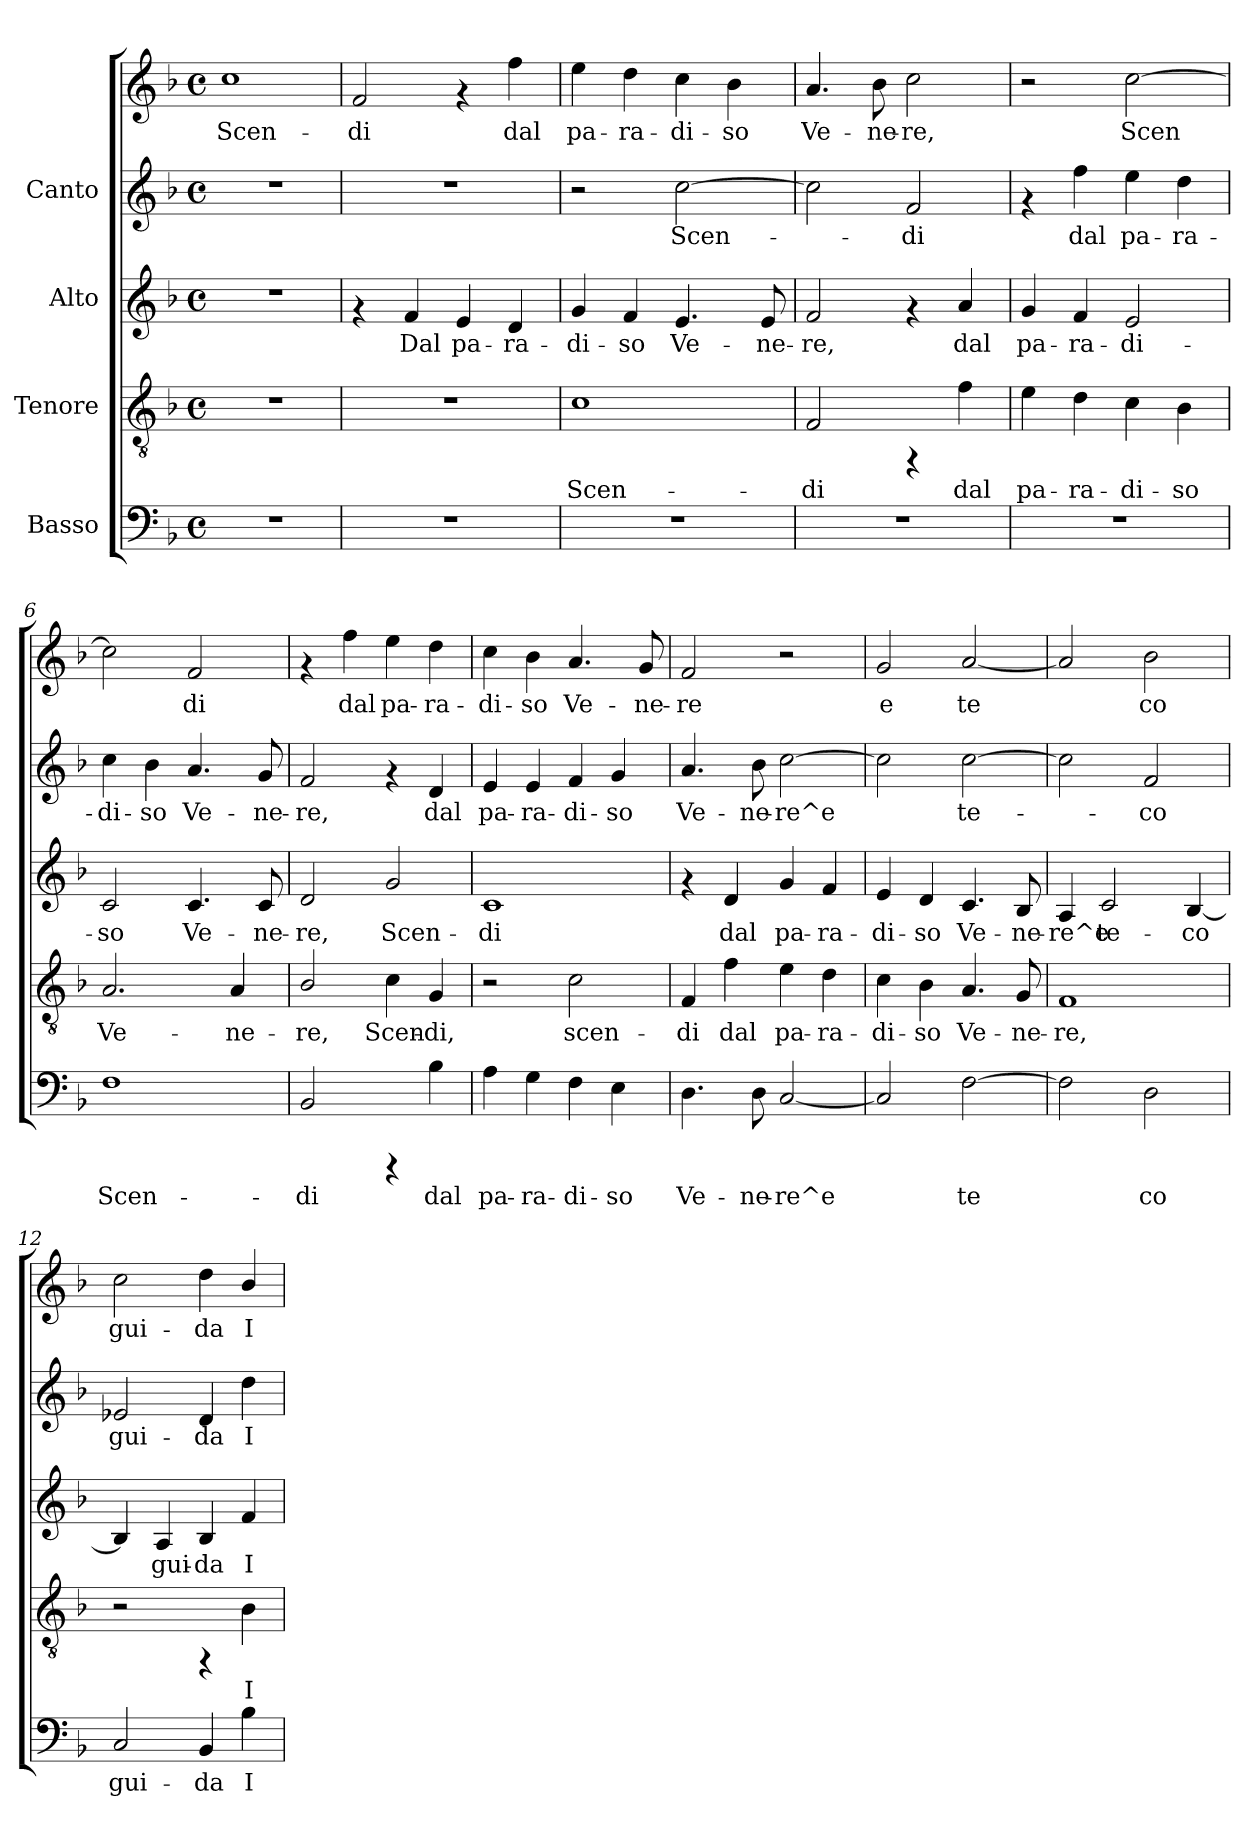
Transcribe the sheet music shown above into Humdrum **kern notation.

**kern	**text	**kern	**text	**kern	**text	**kern	**text	**kern	**text
*part4	*part4	*part3	*part3	*part2	*part2	*part1	*part1	*part1	*part1
*staff5	*staff5	*staff4	*staff4	*staff3	*staff3	*staff2	*staff2	*staff1	*staff1
*I"Basso	*	*I"Tenore	*	*I"Alto	*	*I"Canto	*	*	*
!!LO:PB:g=z
*stria5	*	*stria5	*	*stria5	*	*stria5	*	*stria5	*
*clefF4	*	*clefGv2	*	*clefG2	*	*clefG2	*	*clefG2	*
*k[b-]	*	*k[b-]	*	*k[b-]	*	*k[b-]	*	*k[b-]	*
*F:	*	*F:	*	*F:	*	*F:	*	*F:	*
*M4/4	*	*M4/4	*	*M4/4	*	*M4/4	*	*M4/4	*
*met(c)	*	*met(c)	*	*met(c)	*	*met(c)	*	*met(c)	*
*MM132	*	*MM132	*	*MM132	*	*MM132	*	*MM132	*
=1	=1	=1	=1	=1	=1	=1	=1	=1	=1
!	!	!	!	!	!	!	!	!	!LO:LY:b:cj
1r	.	1r	.	1r	.	1r	.	1cc	Scen-
=2	=2	=2	=2	=2	=2	=2	=2	=2	=2
!	!	!	!	!	!	!	!	!	!LO:LY:b:cj
1r	.	1r	.	4rf	.	1r	.	2f/	-di
!	!	!	!	!	!LO:LY:b:cj	!	!	!	!
.	.	.	.	4f/	Dal	.	.	.	.
!	!	!	!	!	!LO:LY:b:cj	!	!	!	!
.	.	.	.	4e/	pa-	.	.	4rf	.
!	!	!	!	!	!LO:LY:b:cj	!	!	!	!LO:LY:b:cj
.	.	.	.	4d/	-ra-	.	.	4ff\	dal
=3	=3	=3	=3	=3	=3	=3	=3	=3	=3
!	!	!	!LO:LY:b:cj	!	!LO:LY:b:cj	!	!	!	!LO:LY:b:cj
1r	.	1c	Scen-	4g/	-di-	2r	.	4ee\	pa-
!	!	!	!	!	!LO:LY:b:cj	!	!	!	!LO:LY:b:cj
.	.	.	.	4f/	-so	.	.	4dd\	-ra-
!	!	!	!	!	!LO:LY:b:cj	!	!LO:LY:b:cj	!	!LO:LY:b:cj
.	.	.	.	4.e/	Ve-	[>2cc\	Scen-	4cc\	-di-
!	!	!	!	!	!	!	!	!	!LO:LY:b:cj
.	.	.	.	.	.	.	.	4b-\	-so
!	!	!	!	!	!LO:LY:b:cj	!	!	!	!
.	.	.	.	8e/	-ne-	.	.	.	.
=4	=4	=4	=4	=4	=4	=4	=4	=4	=4
!	!	!	!LO:LY:b:cj	!	!LO:LY:b:cj	!	!LO:LY:b:cj	!	!LO:LY:b:cj
1r	.	2F/	-di	2f/	-re,	2cc\]	.	4.a/	-Ve-
!	!	!	!	!	!	!	!	!	!LO:LY:b:cj
.	.	.	.	.	.	.	.	8b-\	-ne-
!	!	!	!	!	!	!	!LO:LY:b:cj	!	!LO:LY:b:cj
.	.	4rFF	.	4rf	.	2f/	di	2cc\	-re,
!	!	!	!LO:LY:b:cj	!	!LO:LY:b:cj	!	!	!	!
.	.	4f\	dal	4a/	dal	.	.	.	.
=5	=5	=5	=5	=5	=5	=5	=5	=5	=5
!	!	!	!LO:LY:b:cj	!	!LO:LY:b:cj	!	!	!	!
1r	.	4e\	pa-	4g/	pa-	4rf	.	2r	.
!	!	!	!LO:LY:b:cj	!	!LO:LY:b:cj	!	!LO:LY:b:cj	!	!
.	.	4d\	-ra-	4f/	-ra-	4ff\	-dal	.	.
!	!	!	!LO:LY:b:cj	!	!LO:LY:b:cj	!	!LO:LY:b:cj	!	!LO:LY:b:cj
.	.	4c\	-di-	2e/	-di-	4ee\	pa-	[>2cc\	Scen-
!	!	!	!LO:LY:b:cj	!	!	!	!LO:LY:b:cj	!	!
.	.	4B-\	-so	.	.	4dd\	-ra-	.	.
!!LO:LB:g=z
=6	=6	=6	=6	=6	=6	=6	=6	=6	=6
!	!LO:LY:b:cj	!	!LO:LY:b:cj	!	!LO:LY:b:cj	!	!LO:LY:b:cj	!	!LO:LY:b:cj
1F	Scen-	2.A/	Ve-	2c/	-so	4cc\	di-	2cc\]	-
!	!	!	!	!	!	!	!LO:LY:b:cj	!	!
.	.	.	.	.	.	4b-\	-so	.	.
!	!	!	!	!	!LO:LY:b:cj	!	!LO:LY:b:cj	!	!LO:LY:b:cj
.	.	.	.	4.c/	Ve-	4.a/	Ve-	2f/	di
!	!	!	!LO:LY:b:cj	!	!	!	!	!	!
.	.	4A/	-ne-	.	.	.	.	.	.
!	!	!	!	!	!LO:LY:b:cj	!	!LO:LY:b:cj	!	!
.	.	.	.	8c/	-ne-	8g/	-ne-	.	.
=7	=7	=7	=7	=7	=7	=7	=7	=7	=7
!	!LO:LY:b:cj	!	!LO:LY:b:cj	!	!LO:LY:b:cj	!	!LO:LY:b:cj	!	!
2BB-/	-di	2B-/	-re,	2d/	-re,	2f/	-re,	4rf	.
!	!	!	!	!	!	!	!	!	!LO:LY:b:cj
.	.	.	.	.	.	.	.	4ff\	-dal
!	!	!	!LO:LY:b:cj	!	!LO:LY:b:cj	!	!	!	!LO:LY:b:cj
4rCCC	.	4c\	Scen-	2g/	Scen-	4rf	.	4ee\	pa-
!	!LO:LY:b:cj	!	!LO:LY:b:cj	!	!	!	!LO:LY:b:cj	!	!LO:LY:b:cj
4B-\	dal	4G/	-di,	.	.	4d/	dal	4dd\	-ra-
=8	=8	=8	=8	=8	=8	=8	=8	=8	=8
!	!LO:LY:b:cj	!	!	!	!LO:LY:b:cj	!	!LO:LY:b:cj	!	!LO:LY:b:cj
4A\	pa-	2r	.	1c	-di	4e/	-pa-	4cc\	di-
!	!LO:LY:b:cj	!	!	!	!	!	!LO:LY:b:cj	!	!LO:LY:b:cj
4G\	-ra-	.	.	.	.	4e/	-ra-	4b-\	-so
!	!LO:LY:b:cj	!	!LO:LY:b:cj	!	!	!	!LO:LY:b:cj	!	!LO:LY:b:cj
4F\	-di-	2c\	scen-	.	.	4f/	-di-	4.a/	Ve-
!	!LO:LY:b:cj	!	!	!	!	!	!LO:LY:b:cj	!	!
4E\	-so	.	.	.	.	4g/	-so	.	.
!	!	!	!	!	!	!	!	!	!LO:LY:b:cj
.	.	.	.	.	.	.	.	8g/	-ne-
=9	=9	=9	=9	=9	=9	=9	=9	=9	=9
!	!LO:LY:b:cj	!	!LO:LY:b:cj	!	!	!	!LO:LY:b:cj	!	!LO:LY:b:cj
4.D\	Ve-	4F/	-di	4rf	.	4.a/	Ve-	2f/	re
!	!	!	!LO:LY:b:cj	!	!LO:LY:b:cj	!	!	!	!
.	.	4f\	dal	4d/	dal	.	.	.	.
!	!LO:LY:b:cj	!	!	!	!	!	!LO:LY:b:cj	!	!
8D\	-ne-	.	.	.	.	8b-\	-ne-	.	.
!	!LO:LY:b:cj	!	!LO:LY:b:cj	!	!LO:LY:b:cj	!	!LO:LY:b:cj	!	!
[<2C/	-re^e	4e\	pa-	4g/	pa-	[>2cc\	-re^e	2r	.
!	!	!	!LO:LY:b:cj	!	!LO:LY:b:cj	!	!	!	!
.	.	4d\	-ra-	4f/	-ra-	.	.	.	.
=10	=10	=10	=10	=10	=10	=10	=10	=10	=10
!	!LO:LY:b:cj	!	!LO:LY:b:cj	!	!LO:LY:b:cj	!	!LO:LY:b:cj	!	!LO:LY:b:cj
2C/]	.	4c\	-di-	4e/	-di-	2cc\]	-	2g/	e
!	!	!	!LO:LY:b:cj	!	!LO:LY:b:cj	!	!	!	!
.	.	4B-\	-so	4d/	-so	.	.	.	.
!	!LO:LY:b:cj	!	!LO:LY:b:cj	!	!LO:LY:b:cj	!	!LO:LY:b:cj	!	!LO:LY:b:cj
[>2F\	te-	4.A/	Ve-	4.c/	Ve-	[>2cc\	te-	[<2a/	te-
!	!	!	!LO:LY:b:cj	!	!LO:LY:b:cj	!	!	!	!
.	.	8G/	-ne-	8B-/	-ne-	.	.	.	.
!!LO:LB:g=z
=11	=11	=11	=11	=11	=11	=11	=11	=11	=11
!	!LO:LY:b:cj	!	!LO:LY:b:cj	!	!LO:LY:b:cj	!	!LO:LY:b:cj	!	!LO:LY:b:cj
2F\]	-	1F	-re,	4A/	-re^e	2cc\]	.	2a/]	-
!	!	!	!	!	!LO:LY:b:cj	!	!	!	!
.	.	.	.	2c/	te-	.	.	.	.
!	!LO:LY:b:cj	!	!	!	!	!	!LO:LY:b:cj	!	!LO:LY:b:cj
2D\	co	.	.	.	.	2f/	co	2b-\	co
!	!	!	!	!	!LO:LY:b:cj	!	!	!	!
.	.	.	.	[<4B-/	-co	.	.	.	.
=12	=12	=12	=12	=12	=12	=12	=12	=12	=12
!	!LO:LY:b:cj	!	!	!	!LO:LY:b:cj	!	!LO:LY:b:cj	!	!LO:LY:b:cj
2C/	gui-	2r	.	4B-/]	.	2e-X/	gui-	2cc\	gui-
!	!	!	!	!	!LO:LY:b:cj	!	!	!	!
.	.	.	.	4A/	gui-	.	.	.	.
!	!LO:LY:b:cj	!	!	!	!LO:LY:b:cj	!	!LO:LY:b:cj	!	!LO:LY:b:cj
4BB-/	-da	4rFF	.	4B-/	-da	4d/	-da	4dd\	-da
!	!LO:LY:b:cj	!	!LO:LY:b:cj	!	!LO:LY:b:cj	!	!LO:LY:b:cj	!	!LO:LY:b:cj
4B-\	I	4B-\	I	4f/	I	4dd\	I	4b-/	I
=	=	=	=	=	=	=	=	=	=
*-	*-	*-	*-	*-	*-	*-	*-	*-	*-
